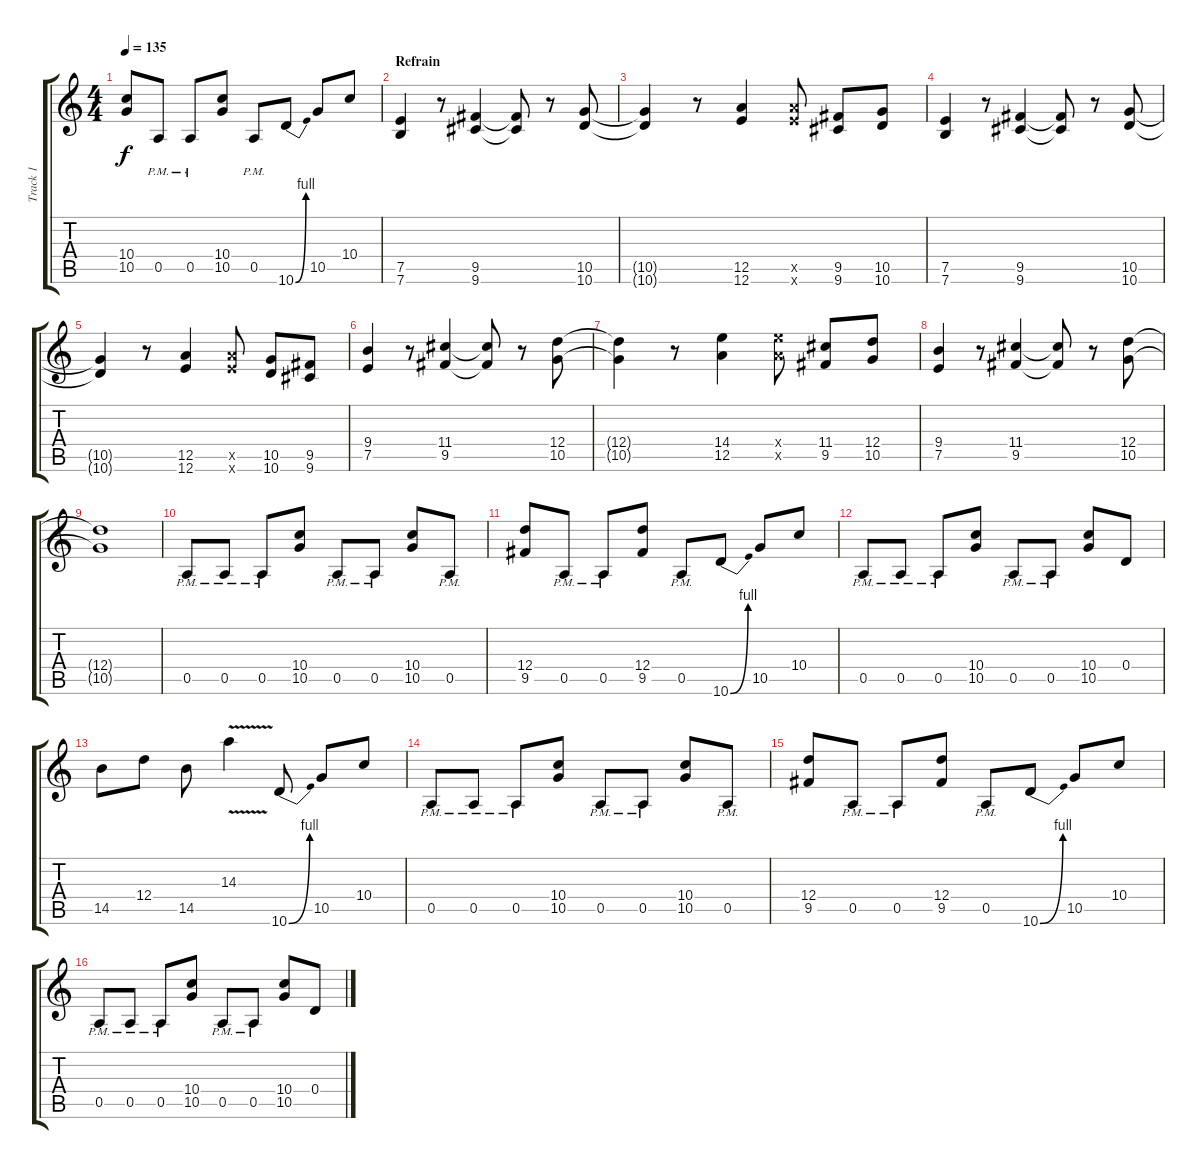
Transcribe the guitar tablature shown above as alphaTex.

\track ("Track 1" "Track 1") {instrument overdrivenguitar}
\staff {score tabs}
\tuning (E4 B3 G3 D3 A2 E2) {hide}
\ts (4 4)
\tempo 135
\clef g2
\ks c
(10.4 10.5).8{dy f} 0.5{pm}.8 0.5{pm}.8 (10.4 10.5).8 0.5{pm}.8 10.6{be (bend 0 0 60 4)}.8 10.5.8 10.4.8 |
\section ("" "Refrain")
(7.5 7.6).4 r.8 (9.5 9.6).4 (9.5{t} 9.6{t}).8 r.8 (10.5 10.6).8 |
(10.5{t} 10.6{t}).4 r.8 (12.5 12.6).4 (12.5{x} 12.6{x}).8 (9.5 9.6).8 (10.5 10.6).8 |
(7.5 7.6).4 r.8 (9.5 9.6).4 (9.5{t} 9.6{t}).8 r.8 (10.5 10.6).8 |
(10.5{t} 10.6{t}).4 r.8 (12.5 12.6).4 (12.5{x} 12.6{x}).8 (10.5 10.6).8 (9.5 9.6).8 |
(9.4 7.5).4 r.8 (11.4 9.5).4 (11.4{t} 9.5{t}).8 r.8 (12.4 10.5).8 |
(12.4{t} 10.5{t}).4 r.8 (14.4 12.5).4 (14.4{x} 12.5{x}).8 (11.4 9.5).8 (12.4 10.5).8 |
(9.4 7.5).4 r.8 (11.4 9.5).4 (11.4{t} 9.5{t}).8 r.8 (12.4 10.5).8 |
(12.4{t} 10.5{t}).1 |
0.5{pm}.8 0.5{pm}.8 0.5{pm}.8 (10.4 10.5).8 0.5{pm}.8 0.5{pm}.8 (10.4 10.5).8 0.5{pm}.8 |
(12.4 9.5).8 0.5{pm}.8 0.5{pm}.8 (12.4 9.5).8 0.5{pm}.8 10.6{be (bend 0 0 60 4)}.8 10.5.8 10.4.8 |
0.5{pm}.8 0.5{pm}.8 0.5{pm}.8 (10.4 10.5).8 0.5{pm}.8 0.5{pm}.8 (10.4 10.5).8 0.4.8 |
14.5.8 12.4.8 14.5.8 14.3{v}.4 10.6{be (bend 0 0 60 4)}.8 10.5.8 10.4.8 |
0.5{pm}.8 0.5{pm}.8 0.5{pm}.8 (10.4 10.5).8 0.5{pm}.8 0.5{pm}.8 (10.4 10.5).8 0.5{pm}.8 |
(12.4 9.5).8 0.5{pm}.8 0.5{pm}.8 (12.4 9.5).8 0.5{pm}.8 10.6{be (bend 0 0 60 4)}.8 10.5.8 10.4.8 |
0.5{pm}.8 0.5{pm}.8 0.5{pm}.8 (10.4 10.5).8 0.5{pm}.8 0.5{pm}.8 (10.4 10.5).8 0.4.8
